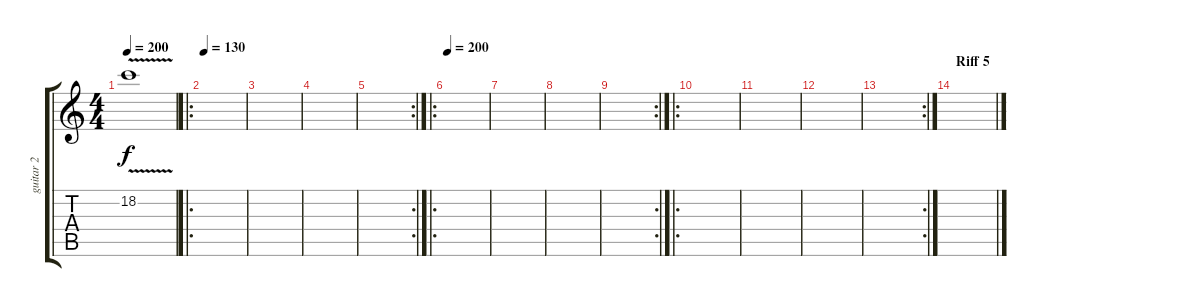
\track ("guitar 2" "guitar 2") {instrument overdrivenguitar}
\staff {score tabs}
\tuning (B3 Gb3 D3 A2 E2 B1) {hide}
\ts (4 4)
\tempo 200
\clef g2
\ks c
18.2{v}.1{dy f} |
\ro
\tempo 130
|
|
|
\rc 2
|
\ro
\tempo 200
|
|
|
\rc 2
|
\ro
|
|
|
\rc 2
|
\section ("" "Riff 5")
